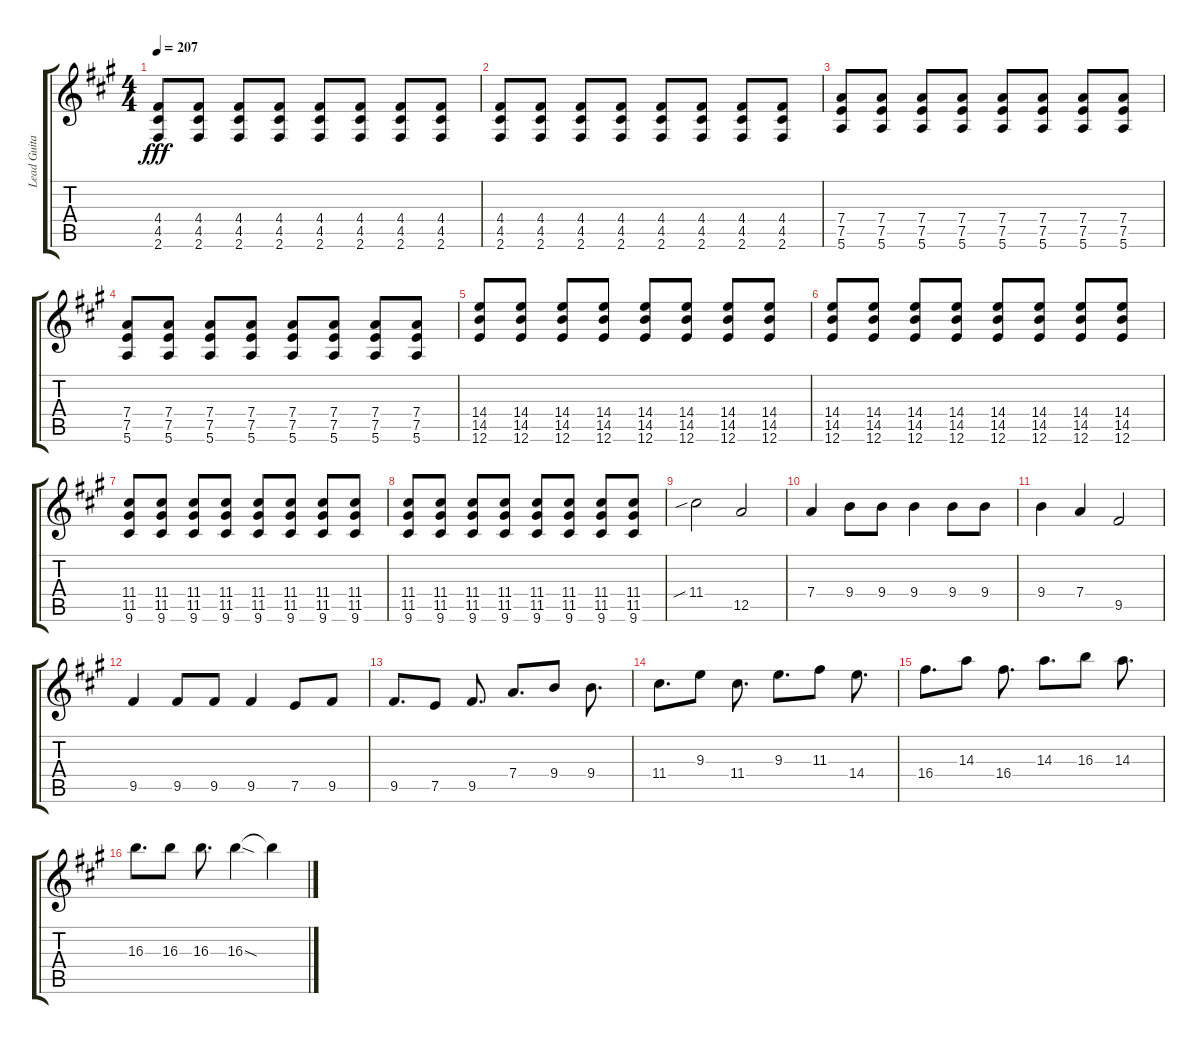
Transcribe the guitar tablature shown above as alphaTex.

\track ("Lead Guitar" "Lead Guita") {instrument distortionguitar}
\staff {score tabs}
\tuning (E4 B3 G3 D3 A2 E2) {hide}
\ts (4 4)
\tempo 207
\clef g2
\ks a
(4.4 4.5 2.6).8{dy fff} (4.4 4.5 2.6).8 (4.4 4.5 2.6).8 (4.4 4.5 2.6).8 (4.4 4.5 2.6).8 (4.4 4.5 2.6).8 (4.4 4.5 2.6).8 (4.4 4.5 2.6).8 |
(4.4 4.5 2.6).8 (4.4 4.5 2.6).8 (4.4 4.5 2.6).8 (4.4 4.5 2.6).8 (4.4 4.5 2.6).8 (4.4 4.5 2.6).8 (4.4 4.5 2.6).8 (4.4 4.5 2.6).8 |
(7.4 7.5 5.6).8 (7.4 7.5 5.6).8 (7.4 7.5 5.6).8 (7.4 7.5 5.6).8 (7.4 7.5 5.6).8 (7.4 7.5 5.6).8 (7.4 7.5 5.6).8 (7.4 7.5 5.6).8 |
(7.4 7.5 5.6).8 (7.4 7.5 5.6).8 (7.4 7.5 5.6).8 (7.4 7.5 5.6).8 (7.4 7.5 5.6).8 (7.4 7.5 5.6).8 (7.4 7.5 5.6).8 (7.4 7.5 5.6).8 |
(14.4 14.5 12.6).8 (14.4 14.5 12.6).8 (14.4 14.5 12.6).8 (14.4 14.5 12.6).8 (14.4 14.5 12.6).8 (14.4 14.5 12.6).8 (14.4 14.5 12.6).8 (14.4 14.5 12.6).8 |
(14.4 14.5 12.6).8 (14.4 14.5 12.6).8 (14.4 14.5 12.6).8 (14.4 14.5 12.6).8 (14.4 14.5 12.6).8 (14.4 14.5 12.6).8 (14.4 14.5 12.6).8 (14.4 14.5 12.6).8 |
(11.4 11.5 9.6).8 (11.4 11.5 9.6).8 (11.4 11.5 9.6).8 (11.4 11.5 9.6).8 (11.4 11.5 9.6).8 (11.4 11.5 9.6).8 (11.4 11.5 9.6).8 (11.4 11.5 9.6).8 |
(11.4 11.5 9.6).8 (11.4 11.5 9.6).8 (11.4 11.5 9.6).8 (11.4 11.5 9.6).8 (11.4 11.5 9.6).8 (11.4 11.5 9.6).8 (11.4 11.5 9.6).8 (11.4 11.5 9.6).8 |
11.4{sib}.2 12.5.2 |
7.4.4 9.4.8 9.4.8 9.4.4 9.4.8 9.4.8 |
9.4.4 7.4.4 9.5.2 |
9.5.4 9.5.8 9.5.8 9.5.4 7.5.8 9.5.8 |
9.5.8{d} 7.5.8 9.5.8{d} 7.4.8{d} 9.4.8 9.4.8{d} |
11.4.8{d} 9.3.8 11.4.8{d} 9.3.8{d} 11.3.8 14.4.8{d} |
16.4.8{d} 14.3.8 16.4.8{d} 14.3.8{d} 16.3.8 14.3.8{d} |
16.3.8{d} 16.3.8 16.3.8{d} 16.3{sod}.4 16.3{t}.4
